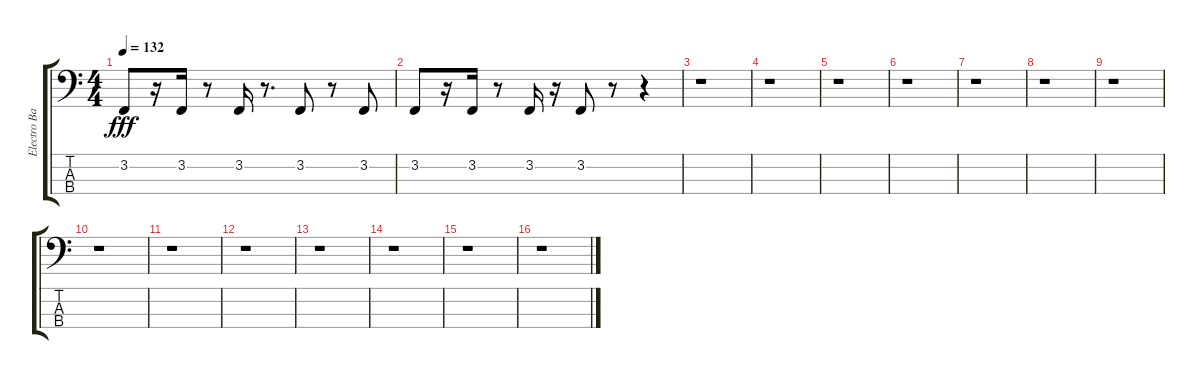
\track ("Electro Bass" "Electro Ba") {instrument lead8bassandlead}
\staff {score tabs}
\tuning (G2 D2 A1 E1) {hide}
\ts (4 4)
\tempo 132
\clef f4
\ks c
3.2.8{dy fff} r.16 3.2.16 r.8 3.2.16 r.8{d} 3.2.8 r.8 3.2.8 |
3.2.8 r.16 3.2.16 r.8 3.2.16 r.16 3.2.8 r.8 r.4 |
r.1 |
r.1 |
r.1 |
r.1 |
r.1 |
r.1 |
r.1 |
r.1 |
r.1 |
r.1 |
r.1 |
r.1 |
r.1 |
r.1
